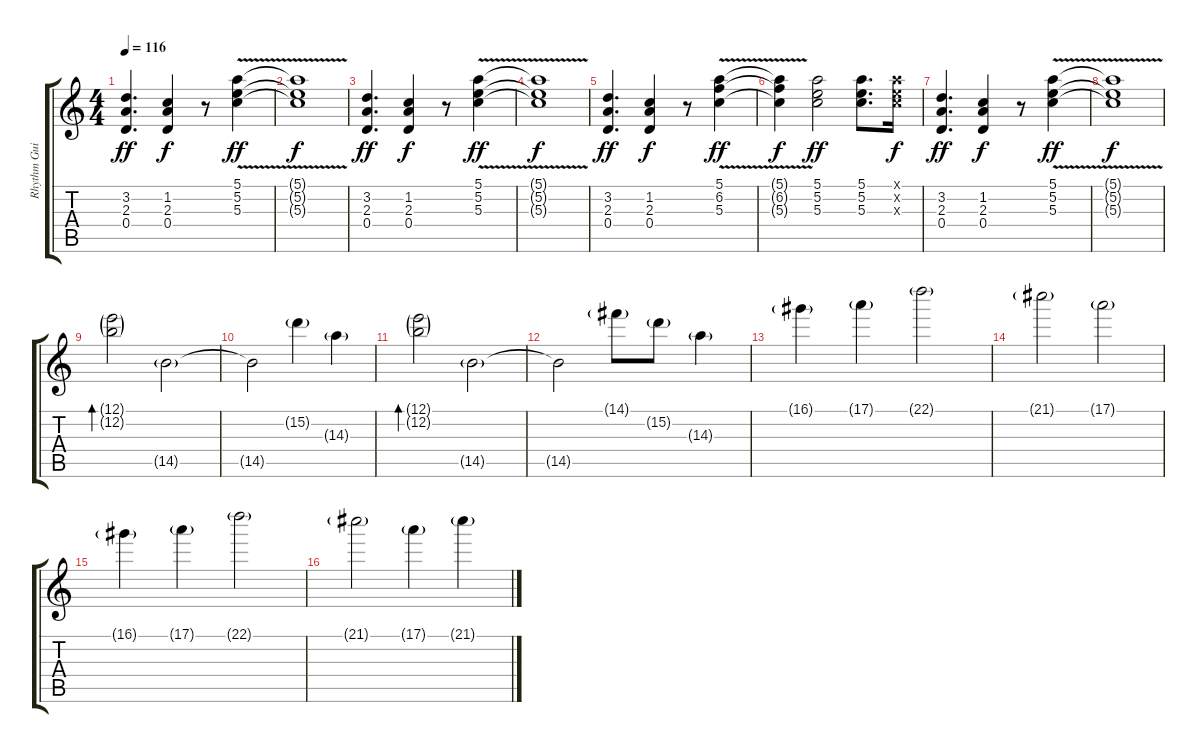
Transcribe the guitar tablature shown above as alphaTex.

\track ("Rhythm Guitar 2" "Rhythm Gui") {instrument overdrivenguitar}
\staff {score tabs}
\tuning (E4 B3 G3 D3 A2 E2) {hide}
\ts (4 4)
\tempo 116
\clef g2
\ks c
(3.2 2.3 0.4).4{d dy ff} (1.2 2.3 0.4).4{dy f} r.8 (5.1{v} 5.2{v} 5.3{v}).4{dy ff} |
(5.1{v t} 5.2{v t} 5.3{v t}).1{dy f} |
(3.2 2.3 0.4).4{d dy ff} (1.2 2.3 0.4).4{dy f} r.8 (5.1{v} 5.2{v} 5.3{v}).4{dy ff} |
(5.1{v t} 5.2{v t} 5.3{v t}).1{dy f} |
(3.2 2.3 0.4).4{d dy ff} (1.2 2.3 0.4).4{dy f} r.8 (5.1{v} 6.2{v} 5.3{v}).4{dy ff} |
(5.1{v t} 6.2{v t} 5.3{v t}).4{dy f} (5.1 5.2 5.3).2{dy ff} (5.1 5.2 5.3).8{d} (5.1{x} 5.2{x} 5.3{x}).16{dy f} |
(3.2 2.3 0.4).4{d dy ff} (1.2 2.3 0.4).4{dy f} r.8 (5.1{v} 5.2{v} 5.3{v}).4{dy ff} |
(5.1{v t} 5.2{v t} 5.3{v t}).1{dy f} |
(12.1{g} 12.2{g}).2{bd 480 volume 3} 14.5{g}.2 |
14.5{t}.2 15.2{g}.4 14.3{g}.4 |
(12.1{g} 12.2{g}).2{bd 480} 14.5{g}.2 |
14.5{t}.2 14.1{g}.8 15.2{g}.8 14.3{g}.4 |
16.1{g}.4 17.1{g}.4 22.1{g}.2 |
21.1{g}.2 17.1{g}.2 |
16.1{g}.4 17.1{g}.4 22.1{g}.2 |
21.1{g}.2 17.1{g}.4 21.1{g}.4
